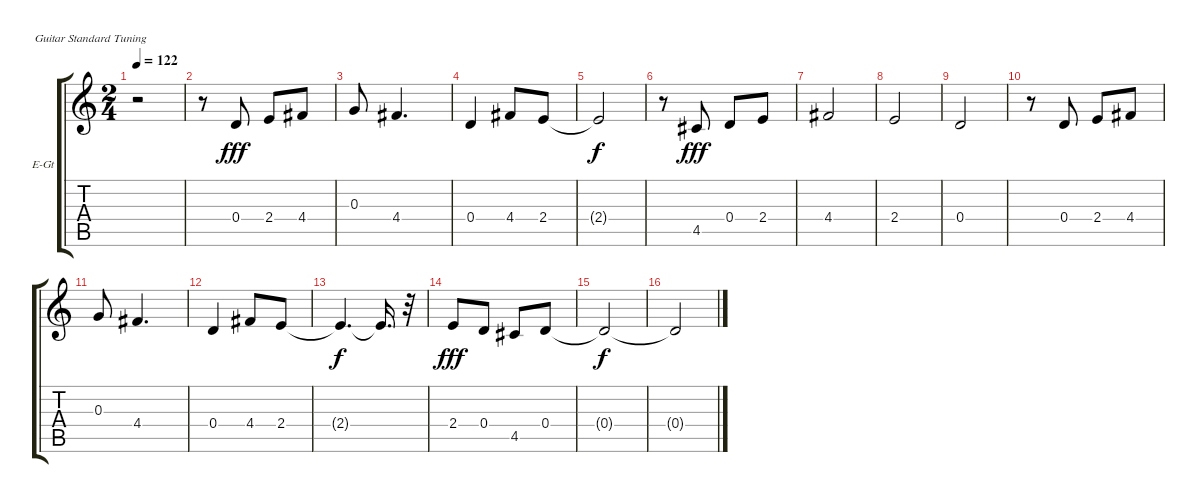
\bracketExtendMode groupsimilarinstruments
\firstSystemTrackNameOrientation horizontal
\otherSystemsTrackNameOrientation horizontal
\track ("Соло Гитара 2" "E-Gt") {instrument electricguitarclean}
\staff {score tabs}
\tuning (E4 B3 G3 D3 A2 E2)
\ts (2 4)
\tempo 122
\clef g2
\ks c
r.2{dy fff} |
r.8 0.4.8 2.4.8 4.4.8 |
0.3.8 4.4.4{d} |
0.4.4 4.4.8 2.4.8 |
2.4{t}.2{dy f} |
r.8 4.5.8{dy fff} 0.4.8 2.4.8 |
4.4.2 |
2.4.2 |
0.4.2 |
r.8 0.4.8 2.4.8 4.4.8 |
0.3.8 4.4.4{d} |
0.4.4 4.4.8 2.4.8 |
2.4{t}.4{d dy f} 2.4{t}.16{d} r.32 |
2.4.8{dy fff} 0.4.8 4.5.8 0.4.8 |
0.4{t}.2{dy f} |
0.4{t}.2
